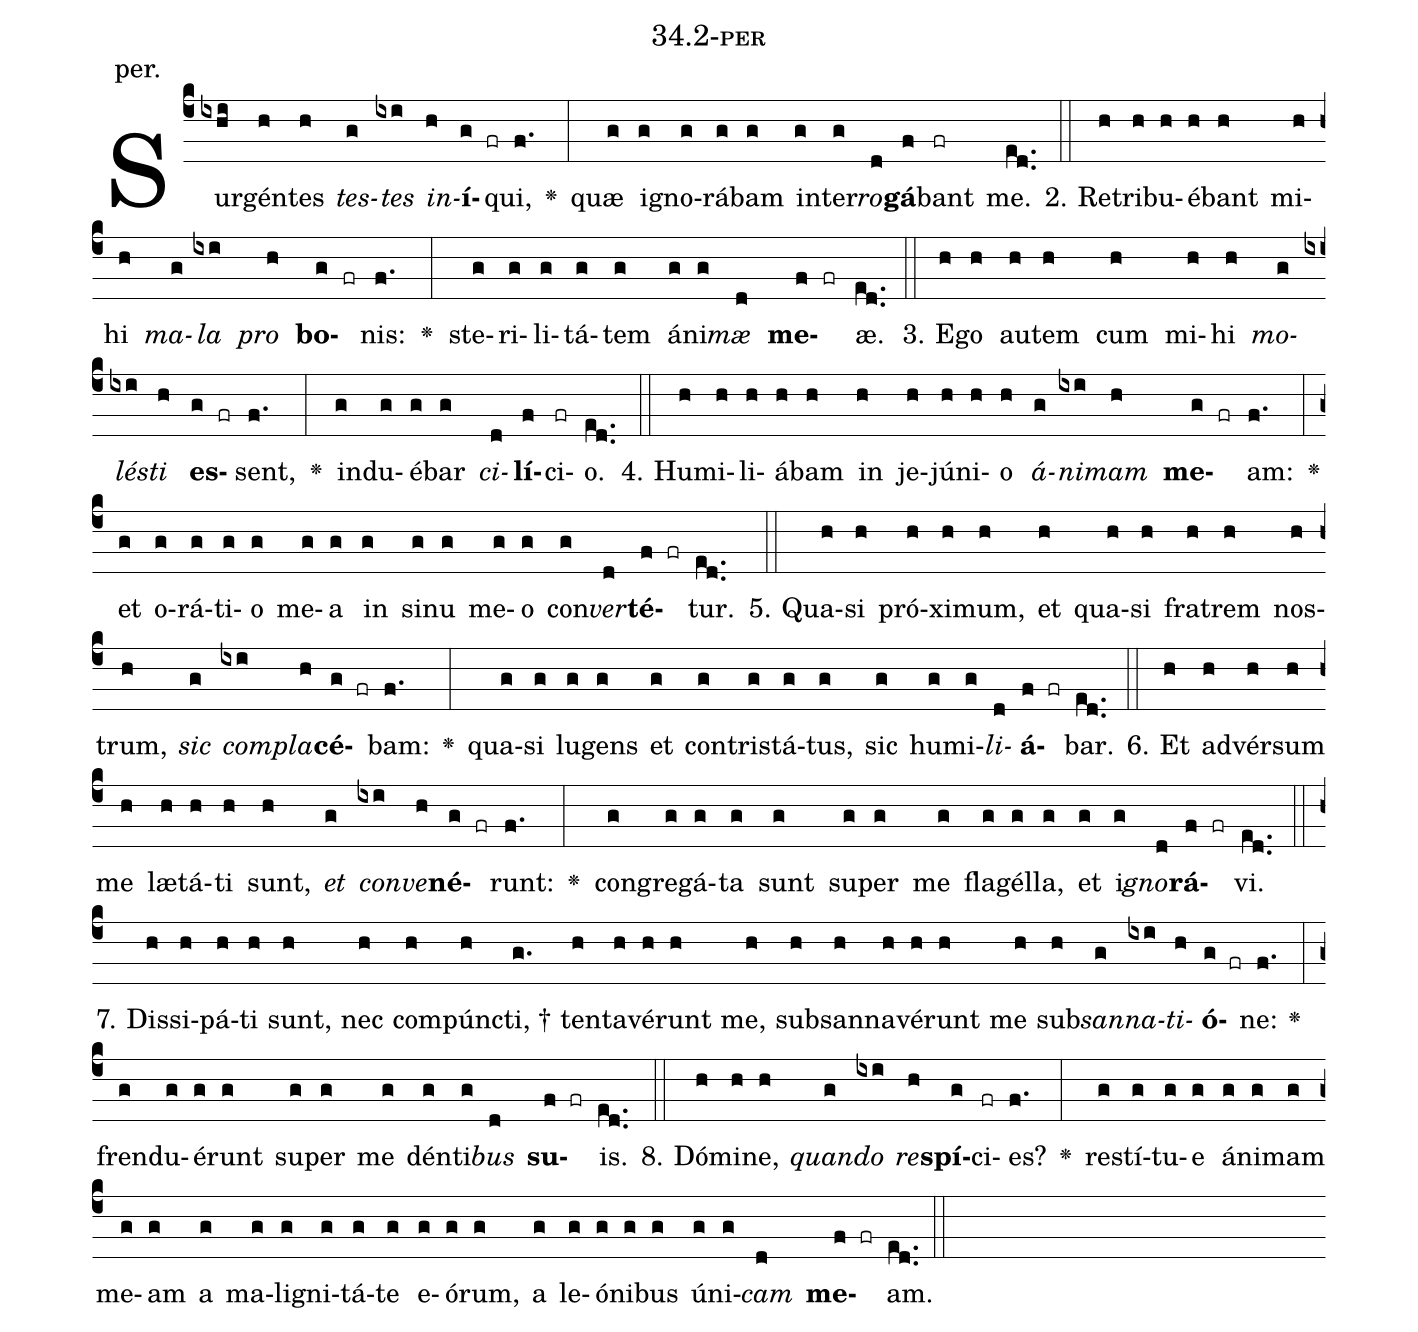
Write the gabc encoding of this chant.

name: 34.2-per;
annotation: per.;
%%
(c4)Sur(ixhi)gén(h)tes(h) <i>tes</i>(g)<i>tes</i>(ixi) <i>in</i>(h)<b>í</b>(g fr)qui,(f.) <v>\greheightstar</v>(:) quæ(g) i(g)gno(g)rá(g)bam(g) in(g)ter(g)<i>ro</i>(d)<b>gá</b>(f)bant(fr) me.(ed..) (::)
2. Re(h)tri(h)bu(h)é(h)bant(h) mi(h)hi(h) <i>ma</i>(g)<i>la</i>(ixi) <i>pro</i>(h) <b>bo</b>(g fr)nis:(f.) <v>\greheightstar</v>(:) ste(g)ri(g)li(g)tá(g)tem(g) á(g)ni(g)<i>mæ</i>(d) <b>me</b>(f fr)æ.(ed..) (::)
3. E(h)go(h) au(h)tem(h) cum(h) mi(h)hi(h) <i>mo</i>(g)<i>lés</i>(ixi)<i>ti</i>(h) <b>es</b>(g fr)sent,(f.) <v>\greheightstar</v>(:) ind(g)u(g)é(g)bar(g) <i>ci</i>(d)<b>lí</b>(f)ci(fr)o.(ed..) (::)
4. Hu(h)mi(h)li(h)á(h)bam(h) in(h) je(h)jú(h)ni(h)o(h) <i>á</i>(g)<i>ni</i>(ixi)<i>mam</i>(h) <b>me</b>(g fr)am:(f.) <v>\greheightstar</v>(:) et(g) o(g)rá(g)ti(g)o(g) me(g)a(g) in(g) si(g)nu(g) me(g)o(g) con(g)<i>ver</i>(d)<b>té</b>(f fr)tur.(ed..) (::)
5. Qua(h)si(h) pró(h)xi(h)mum,(h) et(h) qua(h)si(h) fra(h)trem(h) nos(h)trum,(h) <i>sic</i>(g) <i>com</i>(ixi)<i>pla</i>(h)<b>cé</b>(g fr)bam:(f.) <v>\greheightstar</v>(:) qua(g)si(g) lu(g)gens(g) et(g) con(g)tris(g)tá(g)tus,(g) sic(g) hu(g)mi(g)<i>li</i>(d)<b>á</b>(f fr)bar.(ed..) (::)
6. Et(h) ad(h)vér(h)sum(h) me(h) læ(h)tá(h)ti(h) sunt,(h) <i>et</i>(g) <i>con</i>(ixi)<i>ve</i>(h)<b>né</b>(g fr)runt:(f.) <v>\greheightstar</v>(:) con(g)gre(g)gá(g)ta(g) sunt(g) su(g)per(g) me(g) fla(g)gél(g)la,(g) et(g) i(g)<i>gno</i>(d)<b>rá</b>(f fr)vi.(ed..) (::)
7. Dis(h)si(h)pá(h)ti(h) sunt,(h) nec(h) com(h)púnc(h)ti, †(g.) ten(h)ta(h)vé(h)runt(h) me,(h) sub(h)san(h)na(h)vé(h)runt(h) me(h) sub(h)<i>san</i>(g)<i>na</i>(ixi)<i>ti</i>(h)<b>ó</b>(g fr)ne:(f.) <v>\greheightstar</v>(:) fren(g)du(g)é(g)runt(g) su(g)per(g) me(g) dén(g)ti(g)<i>bus</i>(d) <b>su</b>(f fr)is.(ed..) (::)
8. Dó(h)mi(h)ne,(h) <i>quan</i>(g)<i>do</i>(ixi) <i>re</i>(h)<b>spí</b>(g)ci(fr)es?(f.) <v>\greheightstar</v>(:) re(g)stí(g)tu(g)e(g) á(g)ni(g)mam(g) me(g)am(g) a(g) ma(g)li(g)gni(g)tá(g)te(g) e(g)ó(g)rum,(g) a(g) le(g)ó(g)ni(g)bus(g) ú(g)ni(g)<i>cam</i>(d) <b>me</b>(f fr)am.(ed..) (::)
